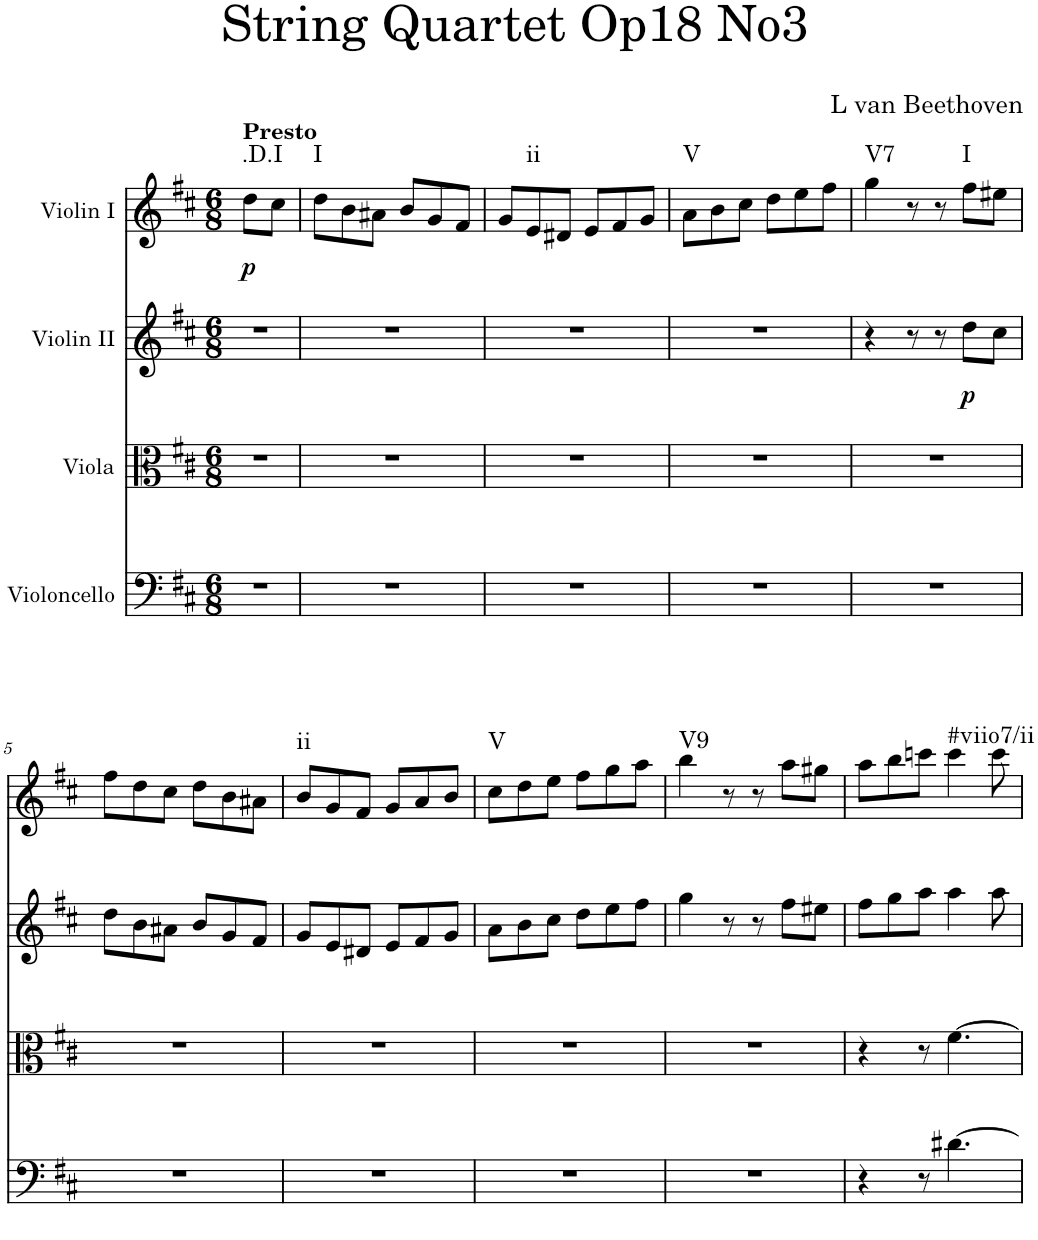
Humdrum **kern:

**kern	**kern	**kern	**dynam	**kern	**dynam	**harte
*part4	*part3	*part2	*part2	*part1	*part1	*part1
*staff4	*staff3	*staff2	*staff2	*staff1	*staff1	*
*I"Violoncello	*I"Viola	*I"Violin II	*	*I"Violin I	*	*
*I'Vc	*I'Vla	*I'Vln	*	*I'Vln	*	*
*clefF4	*clefC3	*clefG2	*	*clefG2	*	*
*k[f#c#]	*k[f#c#]	*k[f#c#]	*	*k[f#c#]	*	*
*M6/8	*M6/8	*M6/8	*	*M6/8	*	*
=	=	=	=	=	=	=
!	!	!	!	!LO:TX:a:B:t=Presto	!	!
!	!	!	!	!	!LO:DY:b	!LO:H:kt=.D.I
2.r	2.r	2.r	.	8dd\L	p	N
.	.	.	.	8cc#\J	.	.
.	.	.	.	2ryy	.	.
=1	=1	=1	=1	=1	=1	=1
!	!	!	!	!	!	!LO:H:kt=I
2.r	2.r	2.r	.	8dd\L	.	N
.	.	.	.	8b\	.	.
.	.	.	.	8a#X\J	.	.
.	.	.	.	8b/L	.	.
.	.	.	.	8g/	.	.
.	.	.	.	8f#/J	.	.
=2	=2	=2	=2	=2	=2	=2
2.r	2.r	2.r	.	8g/L	.	.
!	!	!	!	!	!	!LO:H:kt=ii
.	.	.	.	8e/	.	N
.	.	.	.	8d#X/J	.	.
.	.	.	.	8e/L	.	.
.	.	.	.	8f#/	.	.
.	.	.	.	8g/J	.	.
=3	=3	=3	=3	=3	=3	=3
!	!	!	!	!	!	!LO:H:kt=V
2.r	2.r	2.r	.	8a\L	.	N
.	.	.	.	8b\	.	.
.	.	.	.	8cc#\J	.	.
.	.	.	.	8dd\L	.	.
.	.	.	.	8ee\	.	.
.	.	.	.	8ff#\J	.	.
=4	=4	=4	=4	=4	=4	=4
!	!	!	!	!	!	!LO:H:kt=V7
2.r	2.r	4r	.	4gg\	.	N
.	.	8r	.	8r	.	.
.	.	8r	.	8r	.	.
!	!	!	!LO:DY:b	!	!	!LO:H:kt=I
.	.	8dd\L	p	8ff#\L	.	N
.	.	8cc#\J	.	8ee#X\J	.	.
!!LO:LB:g=z
=5	=5	=5	=5	=5	=5	=5
2.r	2.r	8dd\L	.	8ff#\L	.	.
.	.	8b\	.	8dd\	.	.
.	.	8a#X\J	.	8cc#\J	.	.
.	.	8b/L	.	8dd\L	.	.
.	.	8g/	.	8b\	.	.
.	.	8f#/J	.	8a#X\J	.	.
=6	=6	=6	=6	=6	=6	=6
!	!	!	!	!	!	!LO:H:kt=ii
2.r	2.r	8g/L	.	8b/L	.	N
.	.	8e/	.	8g/	.	.
.	.	8d#X/J	.	8f#/J	.	.
.	.	8e/L	.	8g/L	.	.
.	.	8f#/	.	8a/	.	.
.	.	8g/J	.	8b/J	.	.
=7	=7	=7	=7	=7	=7	=7
!	!	!	!	!	!	!LO:H:kt=V
2.r	2.r	8a\L	.	8cc#\L	.	N
.	.	8b\	.	8dd\	.	.
.	.	8cc#\J	.	8ee\J	.	.
.	.	8dd\L	.	8ff#\L	.	.
.	.	8ee\	.	8gg\	.	.
.	.	8ff#\J	.	8aa\J	.	.
=8	=8	=8	=8	=8	=8	=8
!	!	!	!	!	!	!LO:H:kt=V9
2.r	2.r	4gg\	.	4bb\	.	N
.	.	8r	.	8r	.	.
.	.	8r	.	8r	.	.
.	.	8ff#\L	.	8aa\L	.	.
.	.	8ee#X\J	.	8gg#X\J	.	.
=9	=9	=9	=9	=9	=9	=9
4r	4r	8ff#\L	.	8aa\L	.	.
.	.	8gg\	.	8bb\	.	.
8r	8r	8aa\J	.	8cccn\J	.	.
!	!	!	!	!	!	!LO:H:kt=#viio7/ii
[4.d#X\	[4.f#\	4aa\	.	4ccc\	.	N
.	.	8aa\	.	8ccc\	.	.
=	=	=	=	=	=	=
*-	*-	*-	*-	*-	*-	*-
